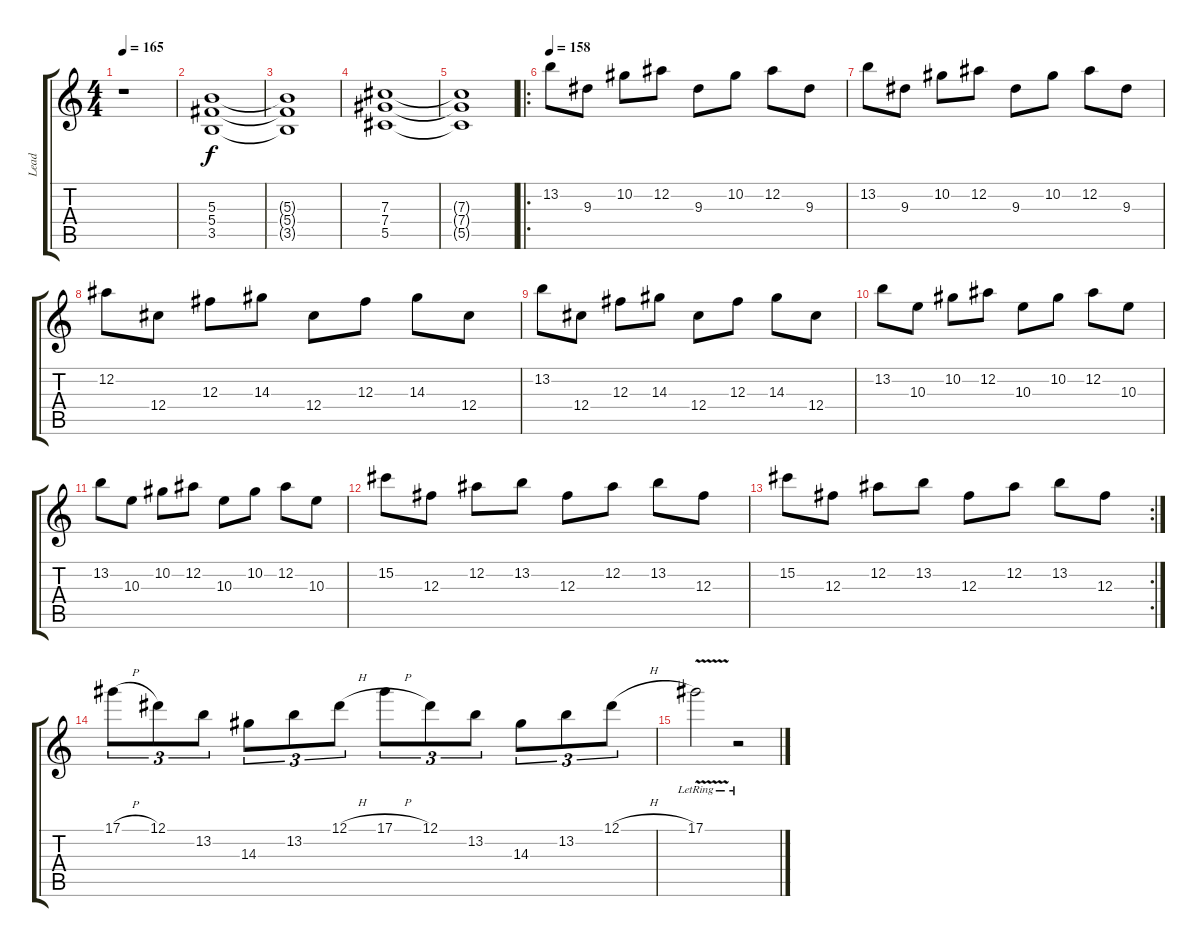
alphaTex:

\track ("Lead" "Lead") {instrument distortionguitar}
\staff {score tabs}
\tuning (Eb4 Bb3 Gb3 Db3 Ab2 Eb2) {hide}
\ts (4 4)
\tempo 165
\clef g2
\ks c
r.1{dy f} |
(5.3 5.4 3.5).1 |
(5.3{t} 5.4{t} 3.5{t}).1 |
(7.3 7.4 5.5).1 |
(7.3{t} 7.4{t} 5.5{t}).1 |
\ro
\tempo 158
13.2.8 9.3.8 10.2.8 12.2.8 9.3.8 10.2.8 12.2.8 9.3.8 |
13.2.8 9.3.8 10.2.8 12.2.8 9.3.8 10.2.8 12.2.8 9.3.8 |
12.2.8 12.4.8 12.3.8 14.3.8 12.4.8 12.3.8 14.3.8 12.4.8 |
13.2.8 12.4.8 12.3.8 14.3.8 12.4.8 12.3.8 14.3.8 12.4.8 |
13.2.8 10.3.8 10.2.8 12.2.8 10.3.8 10.2.8 12.2.8 10.3.8 |
13.2.8 10.3.8 10.2.8 12.2.8 10.3.8 10.2.8 12.2.8 10.3.8 |
15.2.8 12.3.8 12.2.8 13.2.8 12.3.8 12.2.8 13.2.8 12.3.8 |
\rc 2
15.2.8 12.3.8 12.2.8 13.2.8 12.3.8 12.2.8 13.2.8 12.3.8 |
17.1{h}.8{tu (3 2)} 12.1.8{tu (3 2)} 13.2.8{tu (3 2)} 14.3.8{tu (3 2)} 13.2.8{tu (3 2)} 12.1{h}.8{tu (3 2)} 17.1{h}.8{tu (3 2)} 12.1.8{tu (3 2)} 13.2.8{tu (3 2)} 14.3.8{tu (3 2)} 13.2.8{tu (3 2)} 12.1{h}.8{tu (3 2)} |
17.1{v lr}.2 r.2
